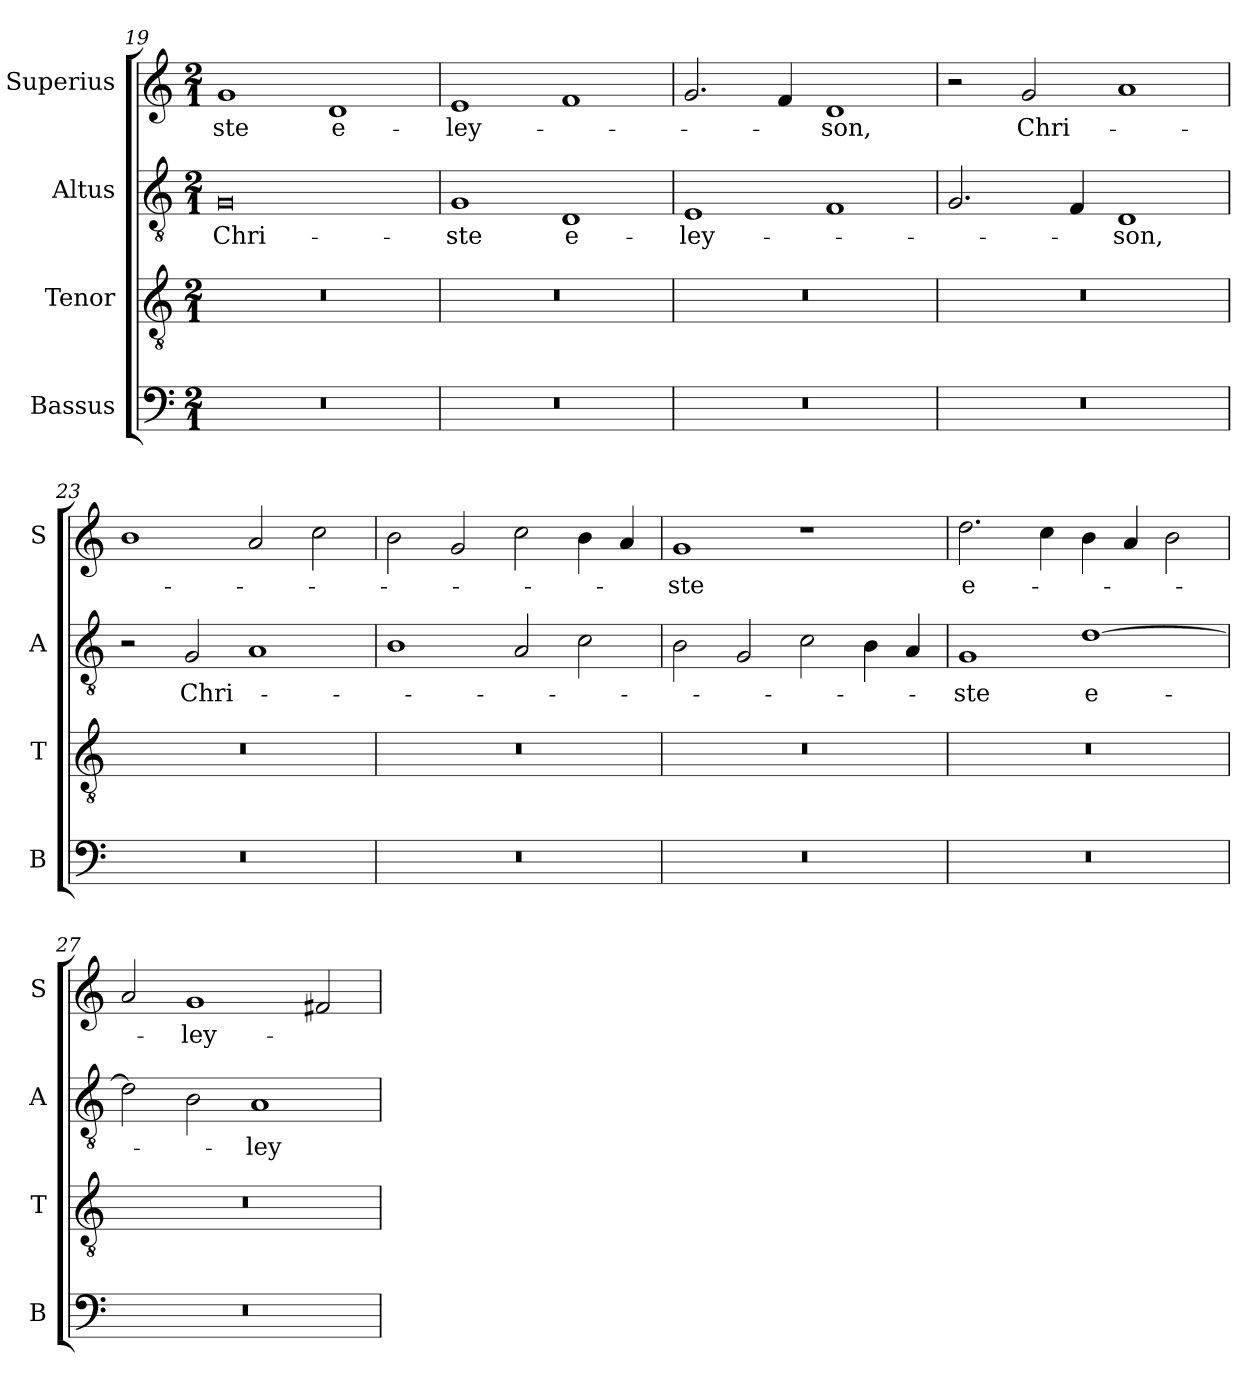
**kern	**kern	**kern	**text	**kern	**text
*part4	*part3	*part2	*part2	*part1	*part1
*staff4	*staff3	*staff2	*staff2	*staff1	*staff1
*I"Bassus	*I"Tenor	*I"Altus	*	*I"Superius	*
*I'B	*I'T	*I'A	*	*I'S	*
*clefF4	*clefGv2	*clefGv2	*	*clefG2	*
*k[]	*k[]	*k[]	*	*k[]	*
*M2/1	*M2/1	*M2/1	*	*M2/1	*
=19	=19	=19	=19	=19	=19
0r	0r	0G	Chri-	1g	-ste
!	!	!	!	!	!LO:LY:i
.	.	.	.	1d	e-
=20	=20	=20	=20	=20	=20
!	!	!	!	!	!LO:LY:i
0r	0r	1G	-ste	1e	-ley-
!	!	!	!LO:LY:i	!	!
.	.	1D	e-	1f	.
=21	=21	=21	=21	=21	=21
!	!	!	!LO:LY:i	!	!
0r	0r	1E	-ley-	2.g	.
.	.	.	.	4f	.
!	!	!	!	!	!LO:LY:i
.	.	1F	.	1d	-son,
=22	=22	=22	=22	=22	=22
0r	0r	2.G	.	2r	.
!	!	!	!	!	!LO:LY:i
.	.	.	.	2g	Chri-
.	.	4F	.	.	.
!	!	!	!LO:LY:i	!	!
.	.	1D	-son,	1a	.
=23	=23	=23	=23	=23	=23
0r	0r	2r	.	1b	.
!	!	!	!LO:LY:i	!	!
.	.	2G	Chri-	.	.
.	.	1A	.	2a	.
.	.	.	.	2cc	.
=24	=24	=24	=24	=24	=24
0r	0r	1B	.	2b	.
.	.	.	.	2g	.
.	.	2A	.	2cc	.
.	.	2c	.	4b	.
.	.	.	.	4a	.
=25	=25	=25	=25	=25	=25
!	!	!	!	!	!LO:LY:i
0r	0r	2B	.	1g	-ste
.	.	2G	.	.	.
.	.	2c	.	1r	.
.	.	4B	.	.	.
.	.	4A	.	.	.
=26	=26	=26	=26	=26	=26
!	!	!	!LO:LY:i	!	!LO:LY:i
0r	0r	1G	-ste	2.dd	e-
.	.	.	.	4cc	.
!	!	!	!LO:LY:i	!	!
.	.	[1d	e-	4b	.
.	.	.	.	4a	.
.	.	.	.	2b	.
=27	=27	=27	=27	=27	=27
0r	0r	2d]	.	2a	.
!	!	!	!	!	!LO:LY:i
.	.	2B	.	1g	-ley-
!	!	!	!LO:LY:i	!	!
.	.	1A	-ley-	.	.
.	.	.	.	2f#X	.
=	=	=	=	=	=
*-	*-	*-	*-	*-	*-
